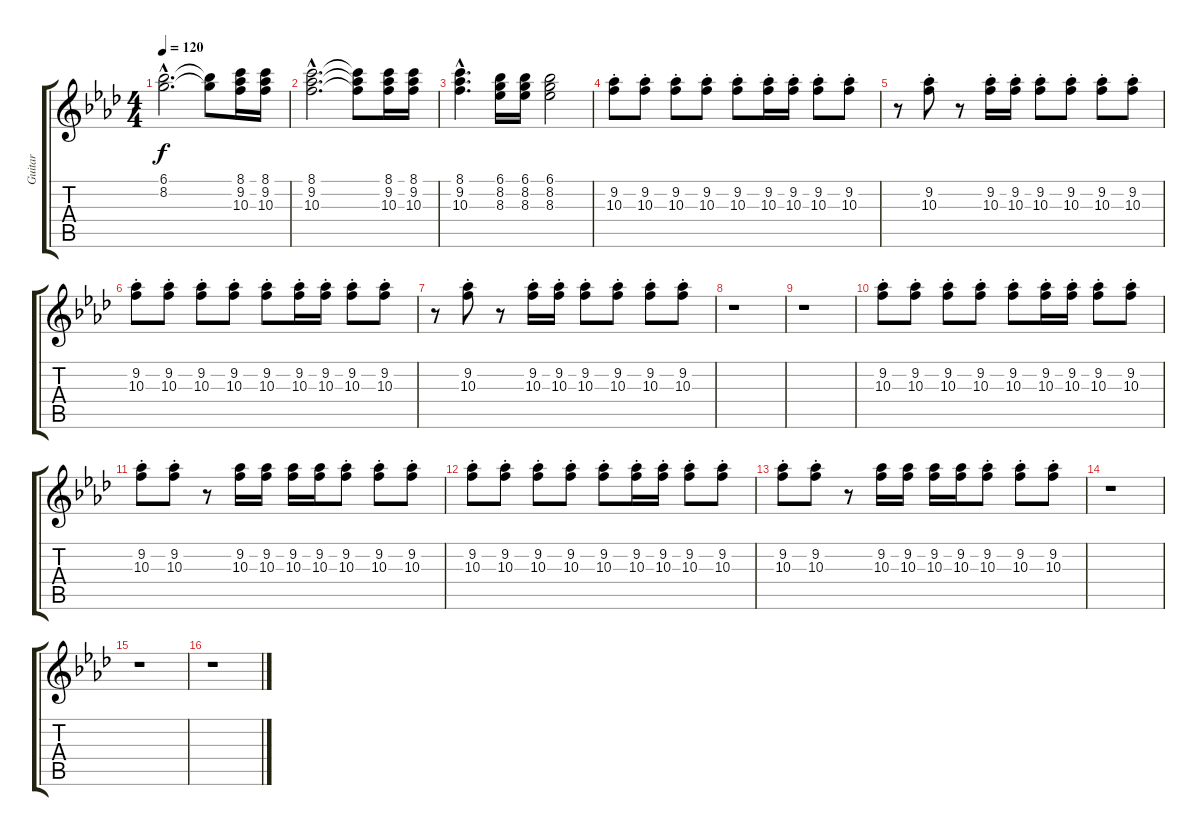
\track ("Guitar" "Guitar") {instrument electricguitarclean}
\staff {score tabs}
\tuning (E4 B3 G3 D3 A2 E2) {hide}
\ts (4 4)
\tempo 120
\clef g2
\ks ab
(6.1{hac} 8.2{hac}).2{d dy f} (6.1{t} 8.2{t}).8 (8.1 9.2 10.3).16 (8.1 9.2 10.3).16 |
(8.1{hac} 9.2{hac} 10.3{hac}).2{d} (8.1{t} 9.2{t} 10.3{t}).8 (8.1 9.2 10.3).16 (8.1 9.2 10.3).16 |
(8.1{hac} 9.2{hac} 10.3{hac}).4{d} (6.1 8.2 8.3).16 (6.1 8.2 8.3).16 (6.1 8.2 8.3).2 |
(9.2{st} 10.3{st}).8 (9.2{st} 10.3{st}).8 (9.2{st} 10.3{st}).8 (9.2{st} 10.3{st}).8 (9.2{st} 10.3{st}).8 (9.2{st} 10.3{st}).16 (9.2{st} 10.3{st}).16 (9.2{st} 10.3{st}).8 (9.2{st} 10.3{st}).8 |
r.8 (9.2{st} 10.3{st}).8 r.8 (9.2{st} 10.3{st}).16 (9.2{st} 10.3{st}).16 (9.2{st} 10.3{st}).8 (9.2{st} 10.3{st}).8 (9.2{st} 10.3{st}).8 (9.2{st} 10.3{st}).8 |
(9.2{st} 10.3{st}).8 (9.2{st} 10.3{st}).8 (9.2{st} 10.3{st}).8 (9.2{st} 10.3{st}).8 (9.2{st} 10.3{st}).8 (9.2{st} 10.3{st}).16 (9.2{st} 10.3{st}).16 (9.2{st} 10.3{st}).8 (9.2{st} 10.3{st}).8 |
r.8 (9.2{st} 10.3{st}).8 r.8 (9.2{st} 10.3{st}).16 (9.2{st} 10.3{st}).16 (9.2{st} 10.3{st}).8 (9.2{st} 10.3{st}).8 (9.2{st} 10.3{st}).8 (9.2{st} 10.3{st}).8 |
r.1 |
r.1 |
(9.2{st} 10.3{st}).8 (9.2{st} 10.3{st}).8 (9.2{st} 10.3{st}).8 (9.2{st} 10.3{st}).8 (9.2{st} 10.3{st}).8 (9.2{st} 10.3{st}).16 (9.2{st} 10.3{st}).16 (9.2{st} 10.3{st}).8 (9.2{st} 10.3{st}).8 |
(9.2{st} 10.3{st}).8 (9.2{st} 10.3{st}).8 r.8 (9.2 10.3).16 (9.2 10.3).16 (9.2 10.3).16 (9.2 10.3).16 (9.2{st} 10.3{st}).8 (9.2{st} 10.3{st}).8 (9.2{st} 10.3{st}).8 |
(9.2{st} 10.3{st}).8 (9.2{st} 10.3{st}).8 (9.2{st} 10.3{st}).8 (9.2{st} 10.3{st}).8 (9.2{st} 10.3{st}).8 (9.2{st} 10.3{st}).16 (9.2{st} 10.3{st}).16 (9.2{st} 10.3{st}).8 (9.2{st} 10.3{st}).8 |
(9.2{st} 10.3{st}).8 (9.2{st} 10.3{st}).8 r.8 (9.2 10.3).16 (9.2 10.3).16 (9.2 10.3).16 (9.2 10.3).16 (9.2{st} 10.3{st}).8 (9.2{st} 10.3{st}).8 (9.2{st} 10.3{st}).8 |
r.1 |
r.1 |
r.1
